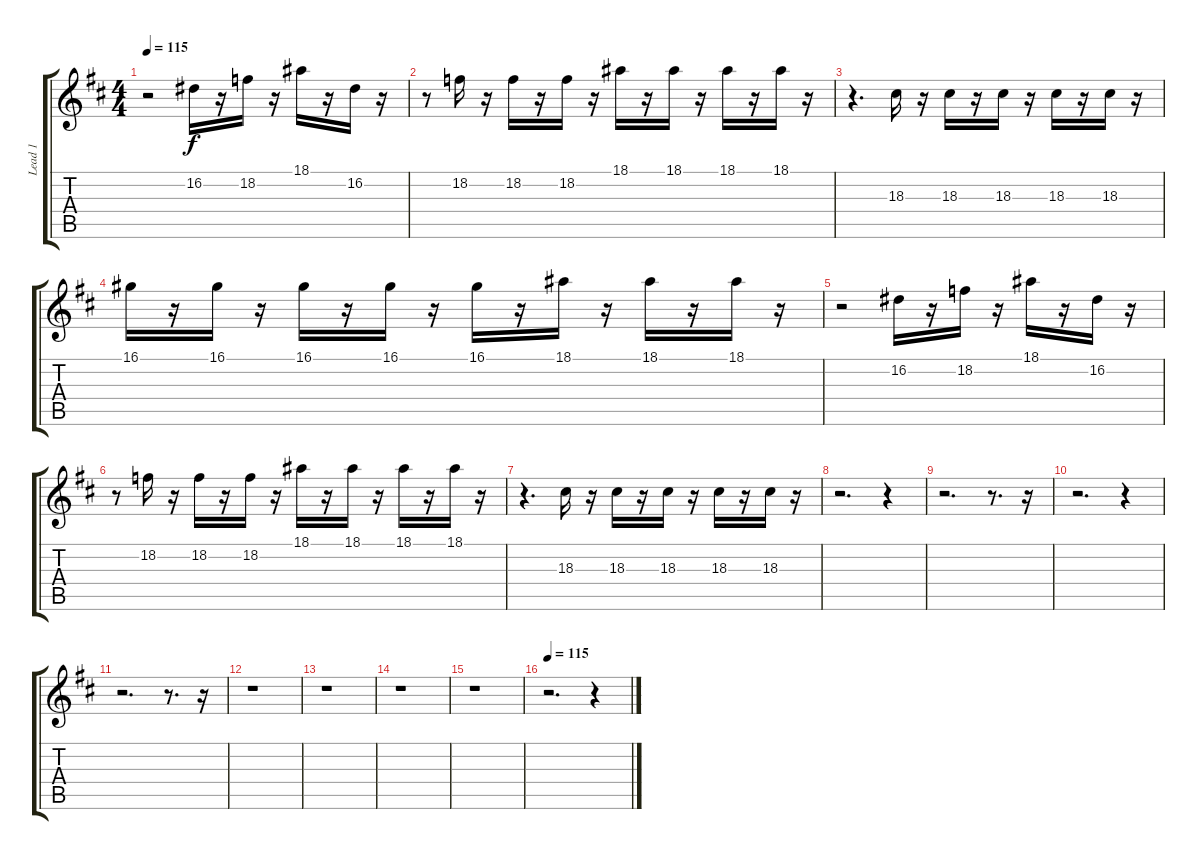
\track ("Lead 1" "Lead 1") {instrument lead1square}
\staff {score tabs}
\tuning (E4 B3 G3 D3 A2 E2) {hide}
\ts (4 4)
\tempo 115
\clef g2
\ks bminor
r.2{dy f} 16.2.16 r.16 18.2.16 r.16 18.1.16 r.16 16.2.16 r.16 |
r.8 18.2.16 r.16 18.2.16 r.16 18.2.16 r.16 18.1.16 r.16 18.1.16 r.16 18.1.16 r.16 18.1.16 r.16 |
r.4{d} 18.3.16 r.16 18.3.16 r.16 18.3.16 r.16 18.3.16 r.16 18.3.16 r.16 |
16.1.16 r.16 16.1.16 r.16 16.1.16 r.16 16.1.16 r.16 16.1.16 r.16 18.1.16 r.16 18.1.16 r.16 18.1.16 r.16 |
r.2 16.2.16 r.16 18.2.16 r.16 18.1.16 r.16 16.2.16 r.16 |
r.8 18.2.16 r.16 18.2.16 r.16 18.2.16 r.16 18.1.16 r.16 18.1.16 r.16 18.1.16 r.16 18.1.16 r.16 |
r.4{d} 18.3.16 r.16 18.3.16 r.16 18.3.16 r.16 18.3.16 r.16 18.3.16 r.16 |
r.2{d} r.4 |
r.2{d} r.8{d} r.16 |
r.2{d} r.4 |
r.2{d} r.8{d} r.16 |
r.1 |
r.1 |
r.1 |
r.1 |
\tempo 115
r.2{d} r.4
